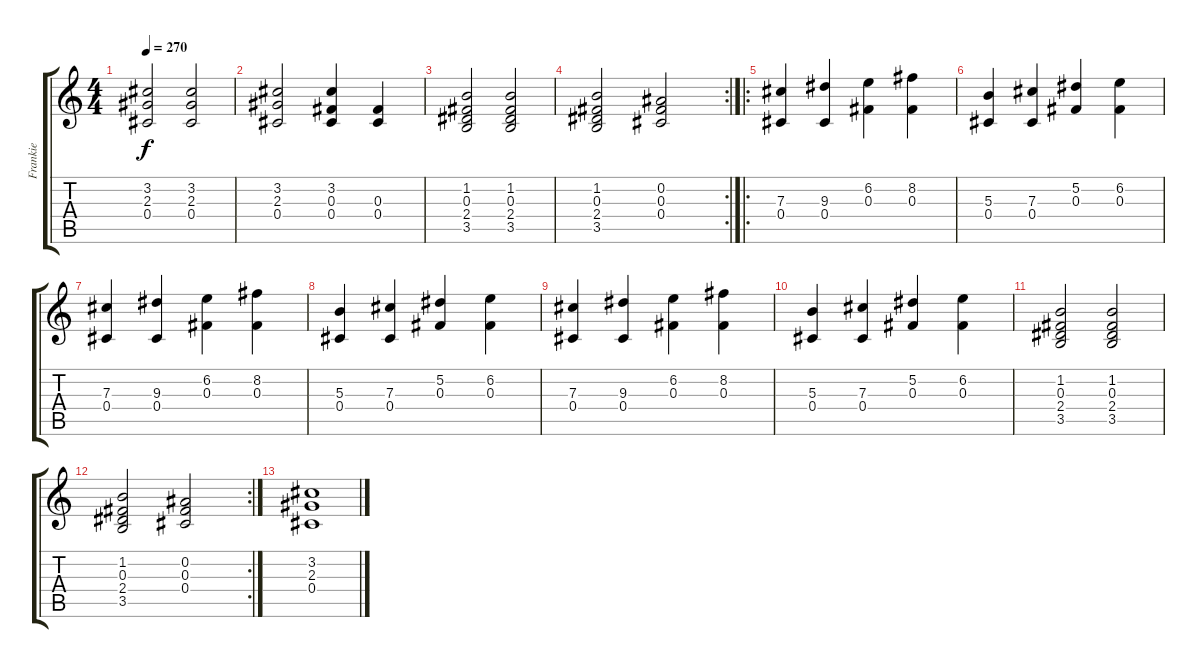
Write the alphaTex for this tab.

\track ("Frankie" "Frankie") {instrument electricguitarclean}
\staff {score tabs}
\tuning (Eb4 Bb3 Gb3 Db3 Ab2 Db2) {hide}
\ts (4 4)
\tempo 270
\clef g2
\ks c
(3.2 2.3 0.4).2{dy f instrument electricguitarclean} (3.2 2.3 0.4).2 |
(3.2 2.3 0.4).2{instrument electricguitarclean} (3.2 0.3 0.4).4 (0.3 0.4).4 |
(1.2 0.3 2.4 3.5).2 (1.2 0.3 2.4 3.5).2 |
\rc 2
(1.2 0.3 2.4 3.5).2 (0.2 0.3 0.4).2 |
\ro
(7.3 0.4).4 (9.3 0.4).4 (6.2 0.3).4 (8.2 0.3).4 |
(5.3 0.4).4 (7.3 0.4).4 (5.2 0.3).4 (6.2 0.3).4 |
(7.3 0.4).4 (9.3 0.4).4 (6.2 0.3).4 (8.2 0.3).4 |
(5.3 0.4).4 (7.3 0.4).4 (5.2 0.3).4 (6.2 0.3).4 |
(7.3 0.4).4 (9.3 0.4).4 (6.2 0.3).4 (8.2 0.3).4 |
(5.3 0.4).4 (7.3 0.4).4 (5.2 0.3).4 (6.2 0.3).4 |
(1.2 0.3 2.4 3.5).2 (1.2 0.3 2.4 3.5).2 |
\rc 2
(1.2 0.3 2.4 3.5).2 (0.2 0.3 0.4).2 |
(3.2 2.3 0.4).1
